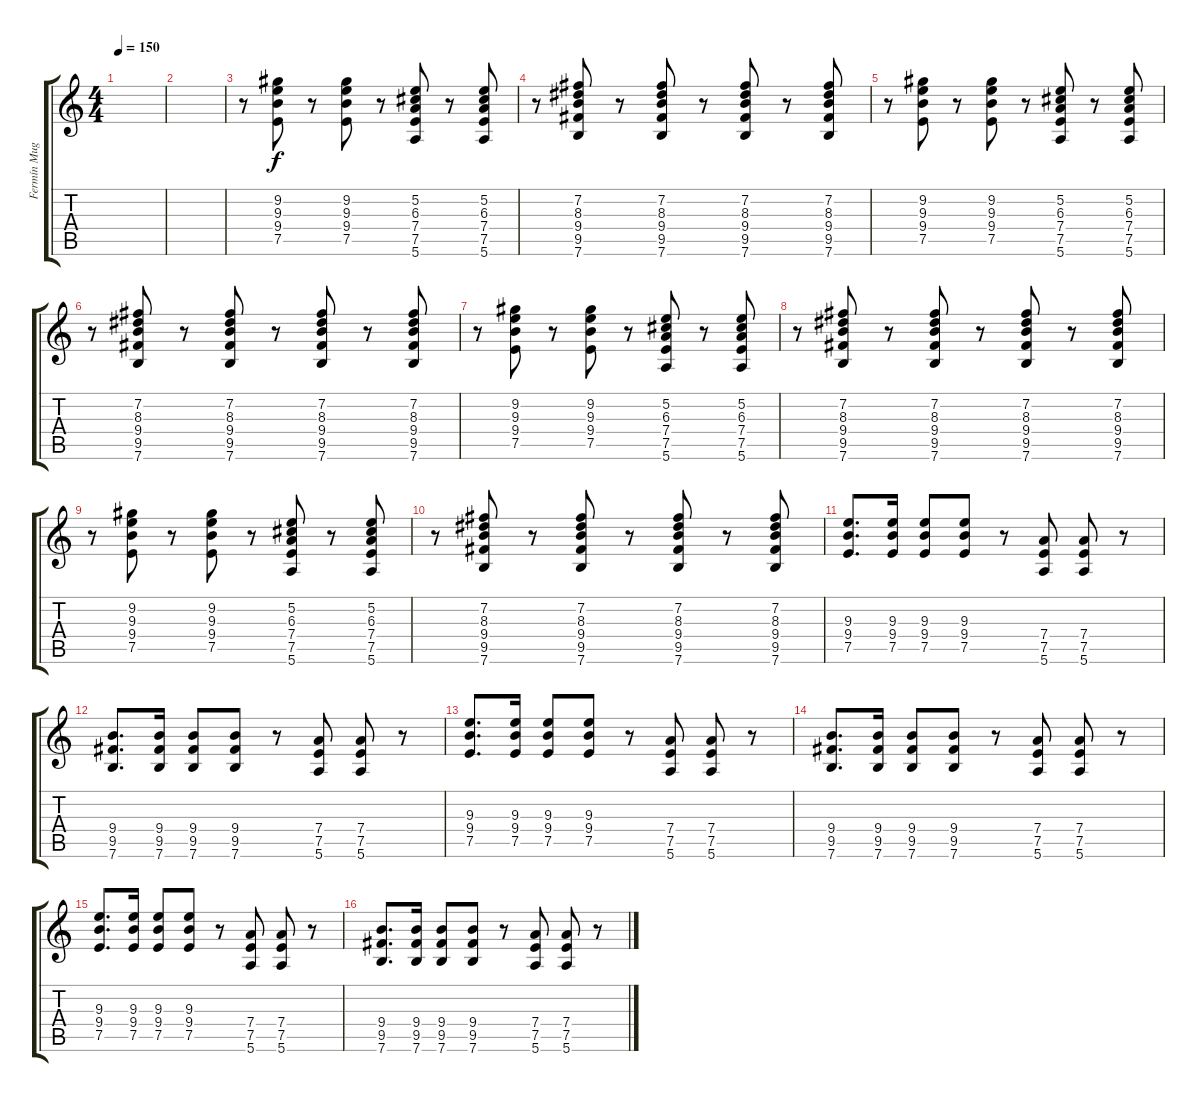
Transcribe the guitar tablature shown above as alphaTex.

\track ("Fermín Muguruza" "Fermín Mug") {instrument overdrivenguitar}
\staff {score tabs}
\tuning (E4 B3 G3 D3 A2 E2) {hide}
\ts (4 4)
\tempo 150
\clef g2
\ks c
|
|
r.8 (9.2 9.3 9.4 7.5).8 r.8 (9.2 9.3 9.4 7.5).8 r.8 (5.2 6.3 7.4 7.5 5.6).8 r.8 (5.2 6.3 7.4 7.5 5.6).8 |
r.8 (7.2 8.3 9.4 9.5 7.6).8 r.8 (7.2 8.3 9.4 9.5 7.6).8 r.8 (7.2 8.3 9.4 9.5 7.6).8 r.8 (7.2 8.3 9.4 9.5 7.6).8 |
r.8 (9.2 9.3 9.4 7.5).8 r.8 (9.2 9.3 9.4 7.5).8 r.8 (5.2 6.3 7.4 7.5 5.6).8 r.8 (5.2 6.3 7.4 7.5 5.6).8 |
r.8 (7.2 8.3 9.4 9.5 7.6).8 r.8 (7.2 8.3 9.4 9.5 7.6).8 r.8 (7.2 8.3 9.4 9.5 7.6).8 r.8 (7.2 8.3 9.4 9.5 7.6).8 |
r.8 (9.2 9.3 9.4 7.5).8 r.8 (9.2 9.3 9.4 7.5).8 r.8 (5.2 6.3 7.4 7.5 5.6).8 r.8 (5.2 6.3 7.4 7.5 5.6).8 |
r.8 (7.2 8.3 9.4 9.5 7.6).8 r.8 (7.2 8.3 9.4 9.5 7.6).8 r.8 (7.2 8.3 9.4 9.5 7.6).8 r.8 (7.2 8.3 9.4 9.5 7.6).8 |
r.8 (9.2 9.3 9.4 7.5).8 r.8 (9.2 9.3 9.4 7.5).8 r.8 (5.2 6.3 7.4 7.5 5.6).8 r.8 (5.2 6.3 7.4 7.5 5.6).8 |
r.8 (7.2 8.3 9.4 9.5 7.6).8 r.8 (7.2 8.3 9.4 9.5 7.6).8 r.8 (7.2 8.3 9.4 9.5 7.6).8 r.8 (7.2 8.3 9.4 9.5 7.6).8 |
(9.3 9.4 7.5).8{d} (9.3 9.4 7.5).16 (9.3 9.4 7.5).8 (9.3 9.4 7.5).8 r.8 (7.4 7.5 5.6).8 (7.4 7.5 5.6).8 r.8 |
(9.4 9.5 7.6).8{d} (9.4 9.5 7.6).16 (9.4 9.5 7.6).8 (9.4 9.5 7.6).8 r.8 (7.4 7.5 5.6).8 (7.4 7.5 5.6).8 r.8 |
(9.3 9.4 7.5).8{d} (9.3 9.4 7.5).16 (9.3 9.4 7.5).8 (9.3 9.4 7.5).8 r.8 (7.4 7.5 5.6).8 (7.4 7.5 5.6).8 r.8 |
(9.4 9.5 7.6).8{d} (9.4 9.5 7.6).16 (9.4 9.5 7.6).8 (9.4 9.5 7.6).8 r.8 (7.4 7.5 5.6).8 (7.4 7.5 5.6).8 r.8 |
(9.3 9.4 7.5).8{d} (9.3 9.4 7.5).16 (9.3 9.4 7.5).8 (9.3 9.4 7.5).8 r.8 (7.4 7.5 5.6).8 (7.4 7.5 5.6).8 r.8 |
(9.4 9.5 7.6).8{d} (9.4 9.5 7.6).16 (9.4 9.5 7.6).8 (9.4 9.5 7.6).8 r.8 (7.4 7.5 5.6).8 (7.4 7.5 5.6).8 r.8
